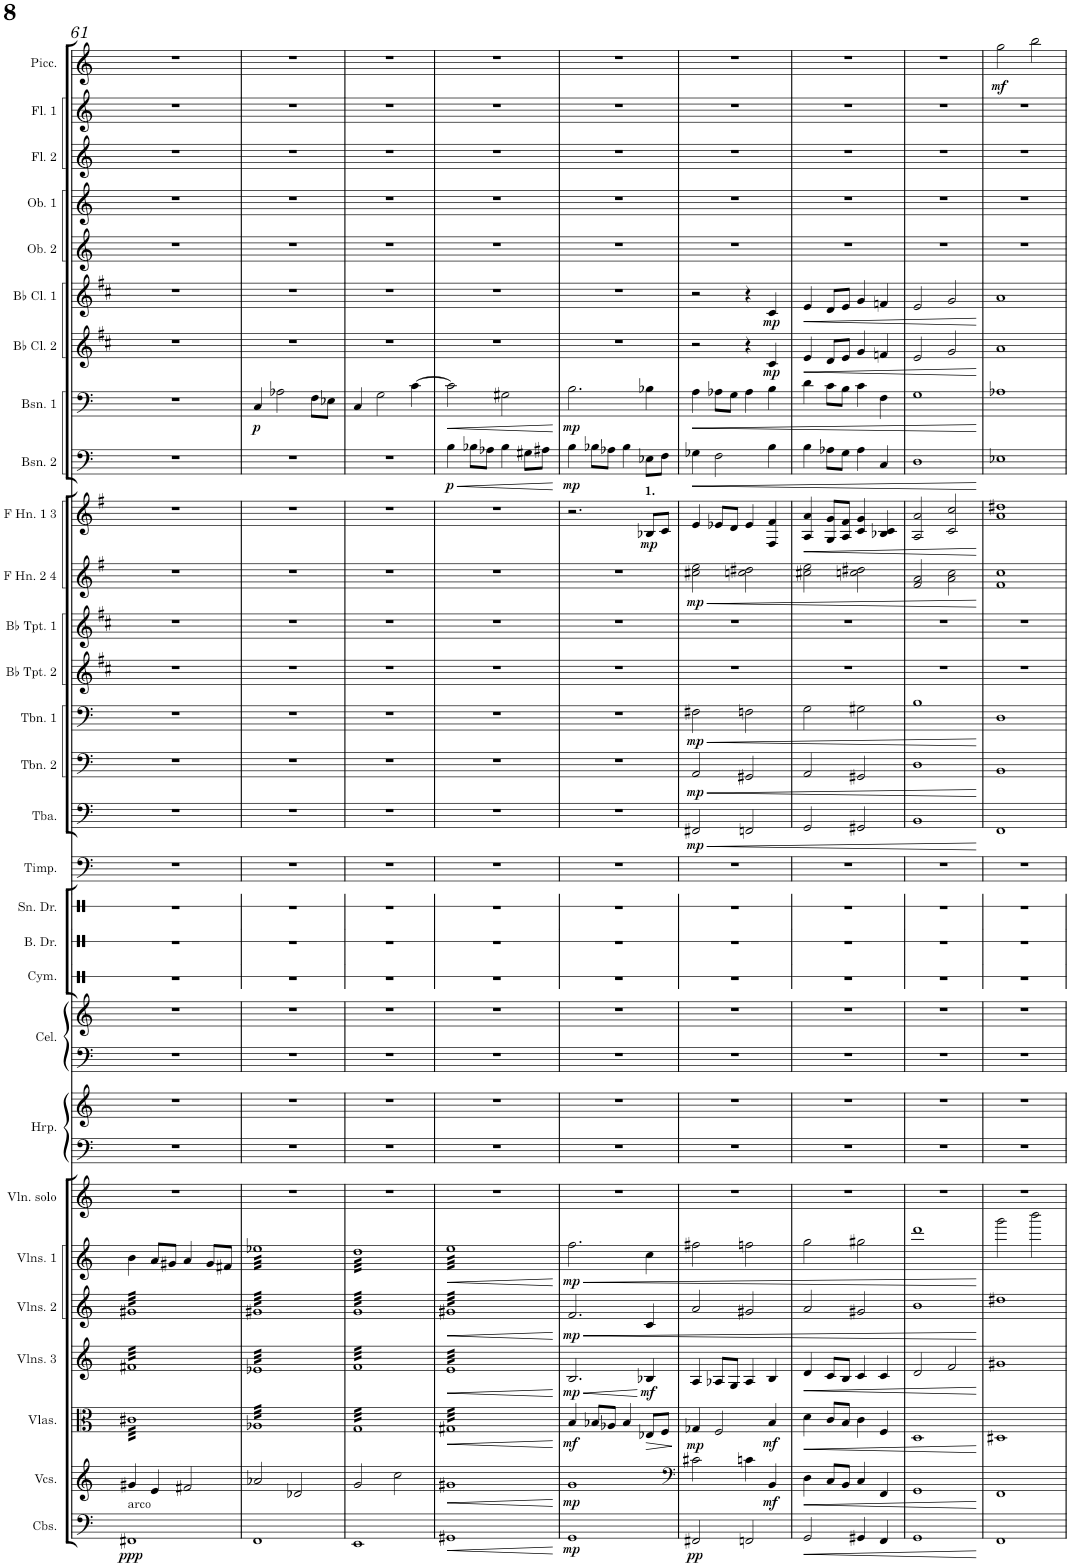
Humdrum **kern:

**kern	**dynam	**kern	**dynam	**kern	**dynam	**kern	**dynam	**kern	**dynam	**kern	**dynam	**kern	**kern	**kern	**kern	**kern	**kern	**kern	**kern	**kern	**kern	**dynam	**kern	**dynam	**kern	**dynam	**kern	**kern	**kern	**dynam	**kern	**dynam	**kern	**dynam	**kern	**dynam	**kern	**dynam	**kern	**dynam	**kern	**kern	**kern	**kern	**kern	**dynam
*part29	*part29	*part28	*part28	*part27	*part27	*part26	*part26	*part25	*part25	*part24	*part24	*part23	*part22	*part22	*part21	*part21	*part20	*part19	*part18	*part17	*part16	*part16	*part15	*part15	*part14	*part14	*part13	*part12	*part11	*part11	*part10	*part10	*part9	*part9	*part8	*part8	*part7	*part7	*part6	*part6	*part5	*part4	*part3	*part2	*part1	*part1
*staff31	*staff31	*staff30	*staff30	*staff29	*staff29	*staff28	*staff28	*staff27	*staff27	*staff26	*staff26	*staff25	*staff24	*staff23	*staff22	*staff21	*staff20	*staff19	*staff18	*staff17	*staff16	*staff16	*staff15	*staff15	*staff14	*staff14	*staff13	*staff12	*staff11	*staff11	*staff10	*staff10	*staff9	*staff9	*staff8	*staff8	*staff7	*staff7	*staff6	*staff6	*staff5	*staff4	*staff3	*staff2	*staff1	*staff1
*I"Contrabasses	*	*I"Violoncellos	*	*I"Violas	*	*I"Violins 3	*	*I"Violins 2	*	*I"Violins 1	*	*I"Violin solo	*I"Harp	*	*I"Celesta	*	*I"Cymbal	*I"Bass Drum	*I"Snare Drum	*I"Timpani	*I"Tuba	*	*I"Trombone 2	*	*I"Trombone 1	*	*I"Bb Trumpet 2	*I"Bb Trumpet 1	*I"F Horn 2 &amp; 4	*	*I"F Horn 1 &amp; 3	*	*I"Bassoon 2	*	*I"Bassoon 1	*	*I"Bb Clarinet 2	*	*I"Bb Clarinet 1	*	*I"Oboe 2	*I"Oboe 1	*I"Flute 2	*I"Flute 1	*I"Piccolo	*
*I'Cbs.	*	*I'Vcs.	*	*I'Vlas.	*	*I'Vlns. 3	*	*I'Vlns. 2	*	*I'Vlns. 1	*	*I'Vln. solo	*I'Hrp.	*	*I'Cel.	*	*I'Cym.	*I'B. Dr.	*I'Sn. Dr.	*I'Timp.	*I'Tba.	*	*I'Tbn. 2	*	*I'Tbn. 1	*	*I'Bb Tpt. 2	*I'Bb Tpt. 1	*I'F Hn. 2 4	*	*I'F Hn. 1 3	*	*I'Bsn. 2	*	*I'Bsn. 1	*	*I'Bb Cl. 2	*	*I'Bb Cl. 1	*	*I'Ob. 2	*I'Ob. 1	*I'Fl. 2	*I'Fl. 1	*I'Picc.	*
!!LO:PB:g=z
*clefF4	*	*clefG2	*	*clefC3	*	*clefG2	*	*clefG2	*	*clefG2	*	*clefG2	*clefF4	*clefG2	*clefF4	*clefG2	*clefX	*clefX	*clefX	*clefF4	*clefF4	*	*clefF4	*	*clefF4	*	*clefG2	*clefG2	*clefG2	*	*clefG2	*	*clefF4	*	*clefF4	*	*clefG2	*	*clefG2	*	*clefG2	*clefG2	*clefG2	*clefG2	*clefG2	*
*Trd7c12	*	*	*	*	*	*	*	*	*	*	*	*	*	*	*Trd-7c-12	*Trd-7c-12	*	*	*	*	*	*	*	*	*	*	*Trd1c2	*Trd1c2	*Trd4c7	*	*Trd4c7	*	*	*	*	*	*Trd1c2	*	*Trd1c2	*	*	*	*	*	*Trd-7c-12	*
*k[]	*	*k[]	*	*k[]	*	*k[]	*	*k[]	*	*k[]	*	*k[]	*k[]	*k[]	*k[]	*k[]	*k[]	*k[]	*k[]	*k[]	*k[]	*	*k[]	*	*k[]	*	*k[f#c#]	*k[f#c#]	*k[f#]	*	*k[f#]	*	*k[]	*	*k[]	*	*k[f#c#]	*	*k[f#c#]	*	*k[]	*k[]	*k[]	*k[]	*k[]	*
*M4/4	*	*M4/4	*	*M4/4	*	*M4/4	*	*M4/4	*	*M4/4	*	*M4/4	*M4/4	*M4/4	*M4/4	*M4/4	*M4/4	*M4/4	*M4/4	*M4/4	*M4/4	*	*M4/4	*	*M4/4	*	*M4/4	*M4/4	*M4/4	*	*M4/4	*	*M4/4	*	*M4/4	*	*M4/4	*	*M4/4	*	*M4/4	*M4/4	*M4/4	*M4/4	*M4/4	*
=61	=61	=61	=61	=61	=61	=61	=61	=61	=61	=61	=61	=61	=61	=61	=61	=61	=61	=61	=61	=61	=61	=61	=61	=61	=61	=61	=61	=61	=61	=61	=61	=61	=61	=61	=61	=61	=61	=61	=61	=61	=61	=61	=61	=61	=61	=61
!LO:TX:a:t=arco	!	!	!	!	!	!	!	!	!	!	!	!	!	!	!	!	!	!	!	!	!	!	!	!	!	!	!	!	!	!	!	!	!	!	!	!	!	!	!	!	!	!	!	!	!	!
!	!LO:DY:b	!	!	!	!	!	!	!	!	!	!	!	!	!	!	!	!	!	!	!	!	!	!	!	!	!	!	!	!	!	!	!	!	!	!	!	!	!	!	!	!	!	!	!	!	!
*	*	*	*	*tremolo	*	*	*	*	*	*	*	*	*	*	*	*	*	*	*	*	*	*	*	*	*	*	*	*	*	*	*	*	*	*	*	*	*	*	*	*	*	*	*	*	*	*
*	*	*	*	*	*	*tremolo	*	*	*	*	*	*	*	*	*	*	*	*	*	*	*	*	*	*	*	*	*	*	*	*	*	*	*	*	*	*	*	*	*	*	*	*	*	*	*	*
*	*	*	*	*	*	*	*	*tremolo	*	*	*	*	*	*	*	*	*	*	*	*	*	*	*	*	*	*	*	*	*	*	*	*	*	*	*	*	*	*	*	*	*	*	*	*	*	*
1FF#X	ppp	4g#X/	.	32c#XLLL	.	32f#XLLL	.	32g#XLLL	.	4b\	.	1r	1r	1r	1r	1r	1r	1r	1r	1r	1r	.	1r	.	1r	.	1r	1r	1r	.	1r	.	1r	.	1r	.	1r	.	1r	.	1r	1r	1r	1r	1r	.
.	.	.	.	32c#X	.	32f#X	.	32g#X	.	.	.	.	.	.	.	.	.	.	.	.	.	.	.	.	.	.	.	.	.	.	.	.	.	.	.	.	.	.	.	.	.	.	.	.	.	.
.	.	.	.	32c#X	.	32f#X	.	32g#X	.	.	.	.	.	.	.	.	.	.	.	.	.	.	.	.	.	.	.	.	.	.	.	.	.	.	.	.	.	.	.	.	.	.	.	.	.	.
.	.	.	.	32c#X	.	32f#X	.	32g#X	.	.	.	.	.	.	.	.	.	.	.	.	.	.	.	.	.	.	.	.	.	.	.	.	.	.	.	.	.	.	.	.	.	.	.	.	.	.
.	.	.	.	32c#X	.	32f#X	.	32g#X	.	.	.	.	.	.	.	.	.	.	.	.	.	.	.	.	.	.	.	.	.	.	.	.	.	.	.	.	.	.	.	.	.	.	.	.	.	.
.	.	.	.	32c#X	.	32f#X	.	32g#X	.	.	.	.	.	.	.	.	.	.	.	.	.	.	.	.	.	.	.	.	.	.	.	.	.	.	.	.	.	.	.	.	.	.	.	.	.	.
.	.	.	.	32c#X	.	32f#X	.	32g#X	.	.	.	.	.	.	.	.	.	.	.	.	.	.	.	.	.	.	.	.	.	.	.	.	.	.	.	.	.	.	.	.	.	.	.	.	.	.
.	.	.	.	32c#X	.	32f#X	.	32g#X	.	.	.	.	.	.	.	.	.	.	.	.	.	.	.	.	.	.	.	.	.	.	.	.	.	.	.	.	.	.	.	.	.	.	.	.	.	.
.	.	4e/	.	32c#X	.	32f#X	.	32g#X	.	8a/L	.	.	.	.	.	.	.	.	.	.	.	.	.	.	.	.	.	.	.	.	.	.	.	.	.	.	.	.	.	.	.	.	.	.	.	.
.	.	.	.	32c#X	.	32f#X	.	32g#X	.	.	.	.	.	.	.	.	.	.	.	.	.	.	.	.	.	.	.	.	.	.	.	.	.	.	.	.	.	.	.	.	.	.	.	.	.	.
.	.	.	.	32c#X	.	32f#X	.	32g#X	.	.	.	.	.	.	.	.	.	.	.	.	.	.	.	.	.	.	.	.	.	.	.	.	.	.	.	.	.	.	.	.	.	.	.	.	.	.
.	.	.	.	32c#X	.	32f#X	.	32g#X	.	.	.	.	.	.	.	.	.	.	.	.	.	.	.	.	.	.	.	.	.	.	.	.	.	.	.	.	.	.	.	.	.	.	.	.	.	.
.	.	.	.	32c#X	.	32f#X	.	32g#X	.	8g#X/J	.	.	.	.	.	.	.	.	.	.	.	.	.	.	.	.	.	.	.	.	.	.	.	.	.	.	.	.	.	.	.	.	.	.	.	.
.	.	.	.	32c#X	.	32f#X	.	32g#X	.	.	.	.	.	.	.	.	.	.	.	.	.	.	.	.	.	.	.	.	.	.	.	.	.	.	.	.	.	.	.	.	.	.	.	.	.	.
.	.	.	.	32c#X	.	32f#X	.	32g#X	.	.	.	.	.	.	.	.	.	.	.	.	.	.	.	.	.	.	.	.	.	.	.	.	.	.	.	.	.	.	.	.	.	.	.	.	.	.
.	.	.	.	32c#X	.	32f#X	.	32g#X	.	.	.	.	.	.	.	.	.	.	.	.	.	.	.	.	.	.	.	.	.	.	.	.	.	.	.	.	.	.	.	.	.	.	.	.	.	.
.	.	2f#X/	.	32c#X	.	32f#X	.	32g#X	.	4a/	.	.	.	.	.	.	.	.	.	.	.	.	.	.	.	.	.	.	.	.	.	.	.	.	.	.	.	.	.	.	.	.	.	.	.	.
.	.	.	.	32c#X	.	32f#X	.	32g#X	.	.	.	.	.	.	.	.	.	.	.	.	.	.	.	.	.	.	.	.	.	.	.	.	.	.	.	.	.	.	.	.	.	.	.	.	.	.
.	.	.	.	32c#X	.	32f#X	.	32g#X	.	.	.	.	.	.	.	.	.	.	.	.	.	.	.	.	.	.	.	.	.	.	.	.	.	.	.	.	.	.	.	.	.	.	.	.	.	.
.	.	.	.	32c#X	.	32f#X	.	32g#X	.	.	.	.	.	.	.	.	.	.	.	.	.	.	.	.	.	.	.	.	.	.	.	.	.	.	.	.	.	.	.	.	.	.	.	.	.	.
.	.	.	.	32c#X	.	32f#X	.	32g#X	.	.	.	.	.	.	.	.	.	.	.	.	.	.	.	.	.	.	.	.	.	.	.	.	.	.	.	.	.	.	.	.	.	.	.	.	.	.
.	.	.	.	32c#X	.	32f#X	.	32g#X	.	.	.	.	.	.	.	.	.	.	.	.	.	.	.	.	.	.	.	.	.	.	.	.	.	.	.	.	.	.	.	.	.	.	.	.	.	.
.	.	.	.	32c#X	.	32f#X	.	32g#X	.	.	.	.	.	.	.	.	.	.	.	.	.	.	.	.	.	.	.	.	.	.	.	.	.	.	.	.	.	.	.	.	.	.	.	.	.	.
.	.	.	.	32c#X	.	32f#X	.	32g#X	.	.	.	.	.	.	.	.	.	.	.	.	.	.	.	.	.	.	.	.	.	.	.	.	.	.	.	.	.	.	.	.	.	.	.	.	.	.
.	.	.	.	32c#X	.	32f#X	.	32g#X	.	8g#/L	.	.	.	.	.	.	.	.	.	.	.	.	.	.	.	.	.	.	.	.	.	.	.	.	.	.	.	.	.	.	.	.	.	.	.	.
.	.	.	.	32c#X	.	32f#X	.	32g#X	.	.	.	.	.	.	.	.	.	.	.	.	.	.	.	.	.	.	.	.	.	.	.	.	.	.	.	.	.	.	.	.	.	.	.	.	.	.
.	.	.	.	32c#X	.	32f#X	.	32g#X	.	.	.	.	.	.	.	.	.	.	.	.	.	.	.	.	.	.	.	.	.	.	.	.	.	.	.	.	.	.	.	.	.	.	.	.	.	.
.	.	.	.	32c#X	.	32f#X	.	32g#X	.	.	.	.	.	.	.	.	.	.	.	.	.	.	.	.	.	.	.	.	.	.	.	.	.	.	.	.	.	.	.	.	.	.	.	.	.	.
.	.	.	.	32c#X	.	32f#X	.	32g#X	.	8f#X/J	.	.	.	.	.	.	.	.	.	.	.	.	.	.	.	.	.	.	.	.	.	.	.	.	.	.	.	.	.	.	.	.	.	.	.	.
.	.	.	.	32c#X	.	32f#X	.	32g#X	.	.	.	.	.	.	.	.	.	.	.	.	.	.	.	.	.	.	.	.	.	.	.	.	.	.	.	.	.	.	.	.	.	.	.	.	.	.
.	.	.	.	32c#X	.	32f#X	.	32g#X	.	.	.	.	.	.	.	.	.	.	.	.	.	.	.	.	.	.	.	.	.	.	.	.	.	.	.	.	.	.	.	.	.	.	.	.	.	.
.	.	.	.	32c#XJJJ	.	32f#XJJJ	.	32g#XJJJ	.	.	.	.	.	.	.	.	.	.	.	.	.	.	.	.	.	.	.	.	.	.	.	.	.	.	.	.	.	.	.	.	.	.	.	.	.	.
=62	=62	=62	=62	=62	=62	=62	=62	=62	=62	=62	=62	=62	=62	=62	=62	=62	=62	=62	=62	=62	=62	=62	=62	=62	=62	=62	=62	=62	=62	=62	=62	=62	=62	=62	=62	=62	=62	=62	=62	=62	=62	=62	=62	=62	=62	=62
!	!	!	!	!	!	!	!	!	!	!	!	!	!	!	!	!	!	!	!	!	!	!	!	!	!	!	!	!	!	!	!	!	!	!	!	!LO:DY:b	!	!	!	!	!	!	!	!	!	!
*	*	*	*	*	*	*	*	*	*	*tremolo	*	*	*	*	*	*	*	*	*	*	*	*	*	*	*	*	*	*	*	*	*	*	*	*	*	*	*	*	*	*	*	*	*	*	*	*
1FF	.	2a-X/	.	32A-XLLL	.	32e-XLLL	.	32g#XLLL	.	32ee-XLLL	.	1r	1r	1r	1r	1r	1r	1r	1r	1r	1r	.	1r	.	1r	.	1r	1r	1r	.	1r	.	1r	.	4C/	p	1r	.	1r	.	1r	1r	1r	1r	1r	.
.	.	.	.	32A-X	.	32e-X	.	32g#X	.	32ee-X	.	.	.	.	.	.	.	.	.	.	.	.	.	.	.	.	.	.	.	.	.	.	.	.	.	.	.	.	.	.	.	.	.	.	.	.
.	.	.	.	32A-X	.	32e-X	.	32g#X	.	32ee-X	.	.	.	.	.	.	.	.	.	.	.	.	.	.	.	.	.	.	.	.	.	.	.	.	.	.	.	.	.	.	.	.	.	.	.	.
.	.	.	.	32A-X	.	32e-X	.	32g#X	.	32ee-X	.	.	.	.	.	.	.	.	.	.	.	.	.	.	.	.	.	.	.	.	.	.	.	.	.	.	.	.	.	.	.	.	.	.	.	.
.	.	.	.	32A-X	.	32e-X	.	32g#X	.	32ee-X	.	.	.	.	.	.	.	.	.	.	.	.	.	.	.	.	.	.	.	.	.	.	.	.	.	.	.	.	.	.	.	.	.	.	.	.
.	.	.	.	32A-X	.	32e-X	.	32g#X	.	32ee-X	.	.	.	.	.	.	.	.	.	.	.	.	.	.	.	.	.	.	.	.	.	.	.	.	.	.	.	.	.	.	.	.	.	.	.	.
.	.	.	.	32A-X	.	32e-X	.	32g#X	.	32ee-X	.	.	.	.	.	.	.	.	.	.	.	.	.	.	.	.	.	.	.	.	.	.	.	.	.	.	.	.	.	.	.	.	.	.	.	.
.	.	.	.	32A-X	.	32e-X	.	32g#X	.	32ee-X	.	.	.	.	.	.	.	.	.	.	.	.	.	.	.	.	.	.	.	.	.	.	.	.	.	.	.	.	.	.	.	.	.	.	.	.
.	.	.	.	32A-X	.	32e-X	.	32g#X	.	32ee-X	.	.	.	.	.	.	.	.	.	.	.	.	.	.	.	.	.	.	.	.	.	.	.	.	2A-X\	.	.	.	.	.	.	.	.	.	.	.
.	.	.	.	32A-X	.	32e-X	.	32g#X	.	32ee-X	.	.	.	.	.	.	.	.	.	.	.	.	.	.	.	.	.	.	.	.	.	.	.	.	.	.	.	.	.	.	.	.	.	.	.	.
.	.	.	.	32A-X	.	32e-X	.	32g#X	.	32ee-X	.	.	.	.	.	.	.	.	.	.	.	.	.	.	.	.	.	.	.	.	.	.	.	.	.	.	.	.	.	.	.	.	.	.	.	.
.	.	.	.	32A-X	.	32e-X	.	32g#X	.	32ee-X	.	.	.	.	.	.	.	.	.	.	.	.	.	.	.	.	.	.	.	.	.	.	.	.	.	.	.	.	.	.	.	.	.	.	.	.
.	.	.	.	32A-X	.	32e-X	.	32g#X	.	32ee-X	.	.	.	.	.	.	.	.	.	.	.	.	.	.	.	.	.	.	.	.	.	.	.	.	.	.	.	.	.	.	.	.	.	.	.	.
.	.	.	.	32A-X	.	32e-X	.	32g#X	.	32ee-X	.	.	.	.	.	.	.	.	.	.	.	.	.	.	.	.	.	.	.	.	.	.	.	.	.	.	.	.	.	.	.	.	.	.	.	.
.	.	.	.	32A-X	.	32e-X	.	32g#X	.	32ee-X	.	.	.	.	.	.	.	.	.	.	.	.	.	.	.	.	.	.	.	.	.	.	.	.	.	.	.	.	.	.	.	.	.	.	.	.
.	.	.	.	32A-X	.	32e-X	.	32g#X	.	32ee-X	.	.	.	.	.	.	.	.	.	.	.	.	.	.	.	.	.	.	.	.	.	.	.	.	.	.	.	.	.	.	.	.	.	.	.	.
.	.	2d-X/	.	32A-X	.	32e-X	.	32g#X	.	32ee-X	.	.	.	.	.	.	.	.	.	.	.	.	.	.	.	.	.	.	.	.	.	.	.	.	.	.	.	.	.	.	.	.	.	.	.	.
.	.	.	.	32A-X	.	32e-X	.	32g#X	.	32ee-X	.	.	.	.	.	.	.	.	.	.	.	.	.	.	.	.	.	.	.	.	.	.	.	.	.	.	.	.	.	.	.	.	.	.	.	.
.	.	.	.	32A-X	.	32e-X	.	32g#X	.	32ee-X	.	.	.	.	.	.	.	.	.	.	.	.	.	.	.	.	.	.	.	.	.	.	.	.	.	.	.	.	.	.	.	.	.	.	.	.
.	.	.	.	32A-X	.	32e-X	.	32g#X	.	32ee-X	.	.	.	.	.	.	.	.	.	.	.	.	.	.	.	.	.	.	.	.	.	.	.	.	.	.	.	.	.	.	.	.	.	.	.	.
.	.	.	.	32A-X	.	32e-X	.	32g#X	.	32ee-X	.	.	.	.	.	.	.	.	.	.	.	.	.	.	.	.	.	.	.	.	.	.	.	.	.	.	.	.	.	.	.	.	.	.	.	.
.	.	.	.	32A-X	.	32e-X	.	32g#X	.	32ee-X	.	.	.	.	.	.	.	.	.	.	.	.	.	.	.	.	.	.	.	.	.	.	.	.	.	.	.	.	.	.	.	.	.	.	.	.
.	.	.	.	32A-X	.	32e-X	.	32g#X	.	32ee-X	.	.	.	.	.	.	.	.	.	.	.	.	.	.	.	.	.	.	.	.	.	.	.	.	.	.	.	.	.	.	.	.	.	.	.	.
.	.	.	.	32A-X	.	32e-X	.	32g#X	.	32ee-X	.	.	.	.	.	.	.	.	.	.	.	.	.	.	.	.	.	.	.	.	.	.	.	.	.	.	.	.	.	.	.	.	.	.	.	.
.	.	.	.	32A-X	.	32e-X	.	32g#X	.	32ee-X	.	.	.	.	.	.	.	.	.	.	.	.	.	.	.	.	.	.	.	.	.	.	.	.	8F\L	.	.	.	.	.	.	.	.	.	.	.
.	.	.	.	32A-X	.	32e-X	.	32g#X	.	32ee-X	.	.	.	.	.	.	.	.	.	.	.	.	.	.	.	.	.	.	.	.	.	.	.	.	.	.	.	.	.	.	.	.	.	.	.	.
.	.	.	.	32A-X	.	32e-X	.	32g#X	.	32ee-X	.	.	.	.	.	.	.	.	.	.	.	.	.	.	.	.	.	.	.	.	.	.	.	.	.	.	.	.	.	.	.	.	.	.	.	.
.	.	.	.	32A-X	.	32e-X	.	32g#X	.	32ee-X	.	.	.	.	.	.	.	.	.	.	.	.	.	.	.	.	.	.	.	.	.	.	.	.	.	.	.	.	.	.	.	.	.	.	.	.
.	.	.	.	32A-X	.	32e-X	.	32g#X	.	32ee-X	.	.	.	.	.	.	.	.	.	.	.	.	.	.	.	.	.	.	.	.	.	.	.	.	8E-X\J	.	.	.	.	.	.	.	.	.	.	.
.	.	.	.	32A-X	.	32e-X	.	32g#X	.	32ee-X	.	.	.	.	.	.	.	.	.	.	.	.	.	.	.	.	.	.	.	.	.	.	.	.	.	.	.	.	.	.	.	.	.	.	.	.
.	.	.	.	32A-X	.	32e-X	.	32g#X	.	32ee-X	.	.	.	.	.	.	.	.	.	.	.	.	.	.	.	.	.	.	.	.	.	.	.	.	.	.	.	.	.	.	.	.	.	.	.	.
.	.	.	.	32A-XJJJ	.	32e-XJJJ	.	32g#XJJJ	.	32ee-XJJJ	.	.	.	.	.	.	.	.	.	.	.	.	.	.	.	.	.	.	.	.	.	.	.	.	.	.	.	.	.	.	.	.	.	.	.	.
=63	=63	=63	=63	=63	=63	=63	=63	=63	=63	=63	=63	=63	=63	=63	=63	=63	=63	=63	=63	=63	=63	=63	=63	=63	=63	=63	=63	=63	=63	=63	=63	=63	=63	=63	=63	=63	=63	=63	=63	=63	=63	=63	=63	=63	=63	=63
1EE	.	2g/	.	32GLLL	.	32fLLL	.	32gLLL	.	32ddLLL	.	1r	1r	1r	1r	1r	1r	1r	1r	1r	1r	.	1r	.	1r	.	1r	1r	1r	.	1r	.	1r	.	4C/	.	1r	.	1r	.	1r	1r	1r	1r	1r	.
.	.	.	.	32G	.	32f	.	32g	.	32dd	.	.	.	.	.	.	.	.	.	.	.	.	.	.	.	.	.	.	.	.	.	.	.	.	.	.	.	.	.	.	.	.	.	.	.	.
.	.	.	.	32G	.	32f	.	32g	.	32dd	.	.	.	.	.	.	.	.	.	.	.	.	.	.	.	.	.	.	.	.	.	.	.	.	.	.	.	.	.	.	.	.	.	.	.	.
.	.	.	.	32G	.	32f	.	32g	.	32dd	.	.	.	.	.	.	.	.	.	.	.	.	.	.	.	.	.	.	.	.	.	.	.	.	.	.	.	.	.	.	.	.	.	.	.	.
.	.	.	.	32G	.	32f	.	32g	.	32dd	.	.	.	.	.	.	.	.	.	.	.	.	.	.	.	.	.	.	.	.	.	.	.	.	.	.	.	.	.	.	.	.	.	.	.	.
.	.	.	.	32G	.	32f	.	32g	.	32dd	.	.	.	.	.	.	.	.	.	.	.	.	.	.	.	.	.	.	.	.	.	.	.	.	.	.	.	.	.	.	.	.	.	.	.	.
.	.	.	.	32G	.	32f	.	32g	.	32dd	.	.	.	.	.	.	.	.	.	.	.	.	.	.	.	.	.	.	.	.	.	.	.	.	.	.	.	.	.	.	.	.	.	.	.	.
.	.	.	.	32G	.	32f	.	32g	.	32dd	.	.	.	.	.	.	.	.	.	.	.	.	.	.	.	.	.	.	.	.	.	.	.	.	.	.	.	.	.	.	.	.	.	.	.	.
.	.	.	.	32G	.	32f	.	32g	.	32dd	.	.	.	.	.	.	.	.	.	.	.	.	.	.	.	.	.	.	.	.	.	.	.	.	2G\	.	.	.	.	.	.	.	.	.	.	.
.	.	.	.	32G	.	32f	.	32g	.	32dd	.	.	.	.	.	.	.	.	.	.	.	.	.	.	.	.	.	.	.	.	.	.	.	.	.	.	.	.	.	.	.	.	.	.	.	.
.	.	.	.	32G	.	32f	.	32g	.	32dd	.	.	.	.	.	.	.	.	.	.	.	.	.	.	.	.	.	.	.	.	.	.	.	.	.	.	.	.	.	.	.	.	.	.	.	.
.	.	.	.	32G	.	32f	.	32g	.	32dd	.	.	.	.	.	.	.	.	.	.	.	.	.	.	.	.	.	.	.	.	.	.	.	.	.	.	.	.	.	.	.	.	.	.	.	.
.	.	.	.	32G	.	32f	.	32g	.	32dd	.	.	.	.	.	.	.	.	.	.	.	.	.	.	.	.	.	.	.	.	.	.	.	.	.	.	.	.	.	.	.	.	.	.	.	.
.	.	.	.	32G	.	32f	.	32g	.	32dd	.	.	.	.	.	.	.	.	.	.	.	.	.	.	.	.	.	.	.	.	.	.	.	.	.	.	.	.	.	.	.	.	.	.	.	.
.	.	.	.	32G	.	32f	.	32g	.	32dd	.	.	.	.	.	.	.	.	.	.	.	.	.	.	.	.	.	.	.	.	.	.	.	.	.	.	.	.	.	.	.	.	.	.	.	.
.	.	.	.	32G	.	32f	.	32g	.	32dd	.	.	.	.	.	.	.	.	.	.	.	.	.	.	.	.	.	.	.	.	.	.	.	.	.	.	.	.	.	.	.	.	.	.	.	.
.	.	2cc\	.	32G	.	32f	.	32g	.	32dd	.	.	.	.	.	.	.	.	.	.	.	.	.	.	.	.	.	.	.	.	.	.	.	.	.	.	.	.	.	.	.	.	.	.	.	.
.	.	.	.	32G	.	32f	.	32g	.	32dd	.	.	.	.	.	.	.	.	.	.	.	.	.	.	.	.	.	.	.	.	.	.	.	.	.	.	.	.	.	.	.	.	.	.	.	.
.	.	.	.	32G	.	32f	.	32g	.	32dd	.	.	.	.	.	.	.	.	.	.	.	.	.	.	.	.	.	.	.	.	.	.	.	.	.	.	.	.	.	.	.	.	.	.	.	.
.	.	.	.	32G	.	32f	.	32g	.	32dd	.	.	.	.	.	.	.	.	.	.	.	.	.	.	.	.	.	.	.	.	.	.	.	.	.	.	.	.	.	.	.	.	.	.	.	.
.	.	.	.	32G	.	32f	.	32g	.	32dd	.	.	.	.	.	.	.	.	.	.	.	.	.	.	.	.	.	.	.	.	.	.	.	.	.	.	.	.	.	.	.	.	.	.	.	.
.	.	.	.	32G	.	32f	.	32g	.	32dd	.	.	.	.	.	.	.	.	.	.	.	.	.	.	.	.	.	.	.	.	.	.	.	.	.	.	.	.	.	.	.	.	.	.	.	.
.	.	.	.	32G	.	32f	.	32g	.	32dd	.	.	.	.	.	.	.	.	.	.	.	.	.	.	.	.	.	.	.	.	.	.	.	.	.	.	.	.	.	.	.	.	.	.	.	.
.	.	.	.	32G	.	32f	.	32g	.	32dd	.	.	.	.	.	.	.	.	.	.	.	.	.	.	.	.	.	.	.	.	.	.	.	.	.	.	.	.	.	.	.	.	.	.	.	.
.	.	.	.	32G	.	32f	.	32g	.	32dd	.	.	.	.	.	.	.	.	.	.	.	.	.	.	.	.	.	.	.	.	.	.	.	.	[4c\	.	.	.	.	.	.	.	.	.	.	.
.	.	.	.	32G	.	32f	.	32g	.	32dd	.	.	.	.	.	.	.	.	.	.	.	.	.	.	.	.	.	.	.	.	.	.	.	.	.	.	.	.	.	.	.	.	.	.	.	.
.	.	.	.	32G	.	32f	.	32g	.	32dd	.	.	.	.	.	.	.	.	.	.	.	.	.	.	.	.	.	.	.	.	.	.	.	.	.	.	.	.	.	.	.	.	.	.	.	.
.	.	.	.	32G	.	32f	.	32g	.	32dd	.	.	.	.	.	.	.	.	.	.	.	.	.	.	.	.	.	.	.	.	.	.	.	.	.	.	.	.	.	.	.	.	.	.	.	.
.	.	.	.	32G	.	32f	.	32g	.	32dd	.	.	.	.	.	.	.	.	.	.	.	.	.	.	.	.	.	.	.	.	.	.	.	.	.	.	.	.	.	.	.	.	.	.	.	.
.	.	.	.	32G	.	32f	.	32g	.	32dd	.	.	.	.	.	.	.	.	.	.	.	.	.	.	.	.	.	.	.	.	.	.	.	.	.	.	.	.	.	.	.	.	.	.	.	.
.	.	.	.	32G	.	32f	.	32g	.	32dd	.	.	.	.	.	.	.	.	.	.	.	.	.	.	.	.	.	.	.	.	.	.	.	.	.	.	.	.	.	.	.	.	.	.	.	.
.	.	.	.	32GJJJ	.	32fJJJ	.	32gJJJ	.	32ddJJJ	.	.	.	.	.	.	.	.	.	.	.	.	.	.	.	.	.	.	.	.	.	.	.	.	.	.	.	.	.	.	.	.	.	.	.	.
=64	=64	=64	=64	=64	=64	=64	=64	=64	=64	=64	=64	=64	=64	=64	=64	=64	=64	=64	=64	=64	=64	=64	=64	=64	=64	=64	=64	=64	=64	=64	=64	=64	=64	=64	=64	=64	=64	=64	=64	=64	=64	=64	=64	=64	=64	=64
!	!LO:HP:b	!	!LO:HP:b	!	!LO:HP:b	!	!LO:HP:b	!	!LO:HP:b	!	!LO:HP:b	!	!	!	!	!	!	!	!	!	!	!	!	!	!	!	!	!	!	!	!	!	!	!LO:HP:b	!	!LO:HP:b	!	!	!	!	!	!	!	!	!	!
!	!	!	!	!	!	!	!	!	!	!	!	!	!	!	!	!	!	!	!	!	!	!	!	!	!	!	!	!	!	!	!	!	!	!LO:DY:n=1:b	!	!	!	!	!	!	!	!	!	!	!	!
1GG#X	<	1g#X	<	32G#XLLL	<	32eLLL	<	32g#XLLL	<	32eeLLL	<	1r	1r	1r	1r	1r	1r	1r	1r	1r	1r	.	1r	.	1r	.	1r	1r	1r	.	1r	.	4B\	< p	2c\]	<	1r	.	1r	.	1r	1r	1r	1r	1r	.
.	.	.	.	32G#X	.	32e	.	32g#X	.	32ee	.	.	.	.	.	.	.	.	.	.	.	.	.	.	.	.	.	.	.	.	.	.	.	.	.	.	.	.	.	.	.	.	.	.	.	.
.	.	.	.	32G#X	.	32e	.	32g#X	.	32ee	.	.	.	.	.	.	.	.	.	.	.	.	.	.	.	.	.	.	.	.	.	.	.	.	.	.	.	.	.	.	.	.	.	.	.	.
.	.	.	.	32G#X	.	32e	.	32g#X	.	32ee	.	.	.	.	.	.	.	.	.	.	.	.	.	.	.	.	.	.	.	.	.	.	.	.	.	.	.	.	.	.	.	.	.	.	.	.
.	.	.	.	32G#X	.	32e	.	32g#X	.	32ee	.	.	.	.	.	.	.	.	.	.	.	.	.	.	.	.	.	.	.	.	.	.	.	.	.	.	.	.	.	.	.	.	.	.	.	.
.	.	.	.	32G#X	.	32e	.	32g#X	.	32ee	.	.	.	.	.	.	.	.	.	.	.	.	.	.	.	.	.	.	.	.	.	.	.	.	.	.	.	.	.	.	.	.	.	.	.	.
.	.	.	.	32G#X	.	32e	.	32g#X	.	32ee	.	.	.	.	.	.	.	.	.	.	.	.	.	.	.	.	.	.	.	.	.	.	.	.	.	.	.	.	.	.	.	.	.	.	.	.
.	.	.	.	32G#X	.	32e	.	32g#X	.	32ee	.	.	.	.	.	.	.	.	.	.	.	.	.	.	.	.	.	.	.	.	.	.	.	.	.	.	.	.	.	.	.	.	.	.	.	.
.	.	.	.	32G#X	.	32e	.	32g#X	.	32ee	.	.	.	.	.	.	.	.	.	.	.	.	.	.	.	.	.	.	.	.	.	.	8B-X\L	.	.	.	.	.	.	.	.	.	.	.	.	.
.	.	.	.	32G#X	.	32e	.	32g#X	.	32ee	.	.	.	.	.	.	.	.	.	.	.	.	.	.	.	.	.	.	.	.	.	.	.	.	.	.	.	.	.	.	.	.	.	.	.	.
.	.	.	.	32G#X	.	32e	.	32g#X	.	32ee	.	.	.	.	.	.	.	.	.	.	.	.	.	.	.	.	.	.	.	.	.	.	.	.	.	.	.	.	.	.	.	.	.	.	.	.
.	.	.	.	32G#X	.	32e	.	32g#X	.	32ee	.	.	.	.	.	.	.	.	.	.	.	.	.	.	.	.	.	.	.	.	.	.	.	.	.	.	.	.	.	.	.	.	.	.	.	.
.	.	.	.	32G#X	.	32e	.	32g#X	.	32ee	.	.	.	.	.	.	.	.	.	.	.	.	.	.	.	.	.	.	.	.	.	.	8A-X\J	.	.	.	.	.	.	.	.	.	.	.	.	.
.	.	.	.	32G#X	.	32e	.	32g#X	.	32ee	.	.	.	.	.	.	.	.	.	.	.	.	.	.	.	.	.	.	.	.	.	.	.	.	.	.	.	.	.	.	.	.	.	.	.	.
.	.	.	.	32G#X	.	32e	.	32g#X	.	32ee	.	.	.	.	.	.	.	.	.	.	.	.	.	.	.	.	.	.	.	.	.	.	.	.	.	.	.	.	.	.	.	.	.	.	.	.
.	.	.	.	32G#X	.	32e	.	32g#X	.	32ee	.	.	.	.	.	.	.	.	.	.	.	.	.	.	.	.	.	.	.	.	.	.	.	.	.	.	.	.	.	.	.	.	.	.	.	.
.	.	.	.	32G#X	.	32e	.	32g#X	.	32ee	.	.	.	.	.	.	.	.	.	.	.	.	.	.	.	.	.	.	.	.	.	.	4B-\	.	2G#X\	.	.	.	.	.	.	.	.	.	.	.
.	.	.	.	32G#X	.	32e	.	32g#X	.	32ee	.	.	.	.	.	.	.	.	.	.	.	.	.	.	.	.	.	.	.	.	.	.	.	.	.	.	.	.	.	.	.	.	.	.	.	.
.	.	.	.	32G#X	.	32e	.	32g#X	.	32ee	.	.	.	.	.	.	.	.	.	.	.	.	.	.	.	.	.	.	.	.	.	.	.	.	.	.	.	.	.	.	.	.	.	.	.	.
.	.	.	.	32G#X	.	32e	.	32g#X	.	32ee	.	.	.	.	.	.	.	.	.	.	.	.	.	.	.	.	.	.	.	.	.	.	.	.	.	.	.	.	.	.	.	.	.	.	.	.
.	.	.	.	32G#X	.	32e	.	32g#X	.	32ee	.	.	.	.	.	.	.	.	.	.	.	.	.	.	.	.	.	.	.	.	.	.	.	.	.	.	.	.	.	.	.	.	.	.	.	.
.	.	.	.	32G#X	.	32e	.	32g#X	.	32ee	.	.	.	.	.	.	.	.	.	.	.	.	.	.	.	.	.	.	.	.	.	.	.	.	.	.	.	.	.	.	.	.	.	.	.	.
.	.	.	.	32G#X	.	32e	.	32g#X	.	32ee	.	.	.	.	.	.	.	.	.	.	.	.	.	.	.	.	.	.	.	.	.	.	.	.	.	.	.	.	.	.	.	.	.	.	.	.
.	.	.	.	32G#X	.	32e	.	32g#X	.	32ee	.	.	.	.	.	.	.	.	.	.	.	.	.	.	.	.	.	.	.	.	.	.	.	.	.	.	.	.	.	.	.	.	.	.	.	.
.	.	.	.	32G#X	.	32e	.	32g#X	.	32ee	.	.	.	.	.	.	.	.	.	.	.	.	.	.	.	.	.	.	.	.	.	.	8G#X\L	.	.	.	.	.	.	.	.	.	.	.	.	.
.	.	.	.	32G#X	.	32e	.	32g#X	.	32ee	.	.	.	.	.	.	.	.	.	.	.	.	.	.	.	.	.	.	.	.	.	.	.	.	.	.	.	.	.	.	.	.	.	.	.	.
.	.	.	.	32G#X	.	32e	.	32g#X	.	32ee	.	.	.	.	.	.	.	.	.	.	.	.	.	.	.	.	.	.	.	.	.	.	.	.	.	.	.	.	.	.	.	.	.	.	.	.
.	.	.	.	32G#X	.	32e	.	32g#X	.	32ee	.	.	.	.	.	.	.	.	.	.	.	.	.	.	.	.	.	.	.	.	.	.	.	.	.	.	.	.	.	.	.	.	.	.	.	.
.	.	.	.	32G#X	.	32e	.	32g#X	.	32ee	.	.	.	.	.	.	.	.	.	.	.	.	.	.	.	.	.	.	.	.	.	.	8A#X\J	.	.	.	.	.	.	.	.	.	.	.	.	.
.	.	.	.	32G#X	.	32e	.	32g#X	.	32ee	.	.	.	.	.	.	.	.	.	.	.	.	.	.	.	.	.	.	.	.	.	.	.	.	.	.	.	.	.	.	.	.	.	.	.	.
.	.	.	.	32G#X	.	32e	.	32g#X	.	32ee	.	.	.	.	.	.	.	.	.	.	.	.	.	.	.	.	.	.	.	.	.	.	.	.	.	.	.	.	.	.	.	.	.	.	.	.
.	.	.	.	32G#XJJJ	.	32eJJJ	.	32g#XJJJ	.	32eeJJJ	.	.	.	.	.	.	.	.	.	.	.	.	.	.	.	.	.	.	.	.	.	.	.	.	.	.	.	.	.	.	.	.	.	.	.	.
*	*	*	*	*	*	*	*	*	*	*Xtremolo	*	*	*	*	*	*	*	*	*	*	*	*	*	*	*	*	*	*	*	*	*	*	*	*	*	*	*	*	*	*	*	*	*	*	*	*
*	*	*	*	*	*	*	*	*Xtremolo	*	*	*	*	*	*	*	*	*	*	*	*	*	*	*	*	*	*	*	*	*	*	*	*	*	*	*	*	*	*	*	*	*	*	*	*	*	*
*	*	*	*	*	*	*Xtremolo	*	*	*	*	*	*	*	*	*	*	*	*	*	*	*	*	*	*	*	*	*	*	*	*	*	*	*	*	*	*	*	*	*	*	*	*	*	*	*	*
*	*	*	*	*Xtremolo	*	*	*	*	*	*	*	*	*	*	*	*	*	*	*	*	*	*	*	*	*	*	*	*	*	*	*	*	*	*	*	*	*	*	*	*	*	*	*	*	*	*
.	[	.	[	.	[	.	[	.	[	.	[	.	.	.	.	.	.	.	.	.	.	.	.	.	.	.	.	.	.	.	.	.	.	[	.	[	.	.	.	.	.	.	.	.	.	.
=65	=65	=65	=65	=65	=65	=65	=65	=65	=65	=65	=65	=65	=65	=65	=65	=65	=65	=65	=65	=65	=65	=65	=65	=65	=65	=65	=65	=65	=65	=65	=65	=65	=65	=65	=65	=65	=65	=65	=65	=65	=65	=65	=65	=65	=65	=65
!	!LO:DY:b	!	!LO:DY:b	!	!LO:DY:b	!	!LO:HP:b	!	!LO:HP:b	!	!LO:HP:b	!	!	!	!	!	!	!	!	!	!	!	!	!	!	!	!	!	!	!	!	!	!	!	!	!	!	!	!	!	!	!	!	!	!	!
!	!	!	!	!	!	!	!LO:DY:n=1:b	!	!LO:DY:n=1:b	!	!LO:DY:n=1:b	!	!	!	!	!	!	!	!	!	!	!	!	!	!	!	!	!	!	!	!	!	!	!LO:DY:b	!	!LO:DY:b	!	!	!	!	!	!	!	!	!	!
1GG	mp	1g	mp	4B/	mf	2.B/	< mp	2.f/	< mp	2.ff\	< mp	1r	1r	1r	1r	1r	1r	1r	1r	1r	1r	.	1r	.	1r	.	1r	1r	1r	.	2.r	.	4B\	mp	2.B\	mp	1r	.	1r	.	1r	1r	1r	1r	1r	.
.	.	.	.	8B-X/L	.	.	.	.	.	.	.	.	.	.	.	.	.	.	.	.	.	.	.	.	.	.	.	.	.	.	.	.	8B-X\L	.	.	.	.	.	.	.	.	.	.	.	.	.
.	.	.	.	8A-X/J	.	.	.	.	.	.	.	.	.	.	.	.	.	.	.	.	.	.	.	.	.	.	.	.	.	.	.	.	8A-X\J	.	.	.	.	.	.	.	.	.	.	.	.	.
.	.	.	.	4B-/	.	.	.	.	.	.	.	.	.	.	.	.	.	.	.	.	.	.	.	.	.	.	.	.	.	.	.	.	4B-\	.	.	.	.	.	.	.	.	.	.	.	.	.
!	!	!	!	!	!	!	!	!	!	!	!	!	!	!	!	!	!	!	!	!	!	!	!	!	!	!	!	!	!	!	!LO:TX:a:B:t=1.	!	!	!	!	!	!	!	!	!	!	!	!	!	!	!
!	!	!	!	!	!LO:HP:b	!	!LO:DY:n=2:b	!	!	!	!	!	!	!	!	!	!	!	!	!	!	!	!	!	!	!	!	!	!	!	!	!LO:DY:b	!	!	!	!	!	!	!	!	!	!	!	!	!	!
.	.	.	.	8E-X/L	>	4B-X/	[ mf	4c/	.	4cc\	.	.	.	.	.	.	.	.	.	.	.	.	.	.	.	.	.	.	.	.	8B-X/L	mp	8E-X\L	.	4B-X\	.	.	.	.	.	.	.	.	.	.	.
.	.	.	.	8F/J	.	.	.	.	.	.	.	.	.	.	.	.	.	.	.	.	.	.	.	.	.	.	.	.	.	.	8c/J	.	8F\J	.	.	.	.	.	.	.	.	.	.	.	.	.
.	.	.	.	.	]	.	.	.	.	.	.	.	.	.	.	.	.	.	.	.	.	.	.	.	.	.	.	.	.	.	.	.	.	.	.	.	.	.	.	.	.	.	.	.	.	.
=66	=66	=66	=66	=66	=66	=66	=66	=66	=66	=66	=66	=66	=66	=66	=66	=66	=66	=66	=66	=66	=66	=66	=66	=66	=66	=66	=66	=66	=66	=66	=66	=66	=66	=66	=66	=66	=66	=66	=66	=66	=66	=66	=66	=66	=66	=66
*	*	*clefF4	*	*	*	*	*	*	*	*	*	*	*	*	*	*	*	*	*	*	*	*	*	*	*	*	*	*	*	*	*	*	*	*	*	*	*	*	*	*	*	*	*	*	*	*
!	!LO:DY:b	!	!	!	!LO:DY:b	!	!	!	!	!	!	!	!	!	!	!	!	!	!	!	!	!LO:HP:b	!	!LO:HP:b	!	!LO:HP:b	!	!	!	!LO:HP:b	!	!	!	!LO:HP:b	!	!LO:HP:b	!	!	!	!	!	!	!	!	!	!
!	!	!	!	!	!	!	!	!	!	!	!	!	!	!	!	!	!	!	!	!	!	!LO:DY:n=1:b	!	!LO:DY:n=1:b	!	!LO:DY:n=1:b	!	!	!	!LO:DY:n=1:b	!	!	!	!	!	!	!	!	!	!	!	!	!	!	!	!
2FF#X/	pp	2c#X\	.	4G-X/	mp	4A/	.	2a/	.	2ff#X\	.	1r	1r	1r	1r	1r	1r	1r	1r	1r	2FF#X/	< mp	2AA/	< mp	2F#X\	< mp	1r	1r	2cc#X\ 2ee\	< mp	4e/	.	4G-X\	<	4A\	<	2r	.	2r	.	1r	1r	1r	1r	1r	.
.	.	.	.	2F/	.	8A-X/L	.	.	.	.	.	.	.	.	.	.	.	.	.	.	.	.	.	.	.	.	.	.	.	.	8e-X/L	.	2F\	.	8A-X\L	.	.	.	.	.	.	.	.	.	.	.
.	.	.	.	.	.	8G/J	.	.	.	.	.	.	.	.	.	.	.	.	.	.	.	.	.	.	.	.	.	.	.	.	8d/J	.	.	.	8G\J	.	.	.	.	.	.	.	.	.	.	.
2FFn/	.	4cn\	.	.	.	4A-/	.	2g#X/	.	2ffn\	.	.	.	.	.	.	.	.	.	.	2FFn/	.	2GG#X/	.	2Fn\	.	.	.	2ccn\ 2dd#X\	.	4e-/	.	.	.	4A-\	.	4r	.	4r	.	.	.	.	.	.	.
!	!	!	!LO:DY:b	!	!LO:DY:b	!	!	!	!	!	!	!	!	!	!	!	!	!	!	!	!	!	!	!	!	!	!	!	!	!	!	!	!	!	!	!	!	!LO:DY:b	!	!LO:DY:b	!	!	!	!	!	!
.	.	4BB/	mf	4B/	mf	4B/	.	.	.	.	.	.	.	.	.	.	.	.	.	.	.	.	.	.	.	.	.	.	.	.	4F#/ 4f#/	.	4B\	.	4B\	.	4c#/	mp	4c#/	mp	.	.	.	.	.	.
=67	=67	=67	=67	=67	=67	=67	=67	=67	=67	=67	=67	=67	=67	=67	=67	=67	=67	=67	=67	=67	=67	=67	=67	=67	=67	=67	=67	=67	=67	=67	=67	=67	=67	=67	=67	=67	=67	=67	=67	=67	=67	=67	=67	=67	=67	=67
!	!LO:HP:b	!	!LO:HP:b	!	!LO:HP:b	!	!LO:HP:b	!	!	!	!	!	!	!	!	!	!	!	!	!	!	!	!	!	!	!	!	!	!	!	!	!LO:HP:b	!	!	!	!	!	!LO:HP:b	!	!LO:HP:b	!	!	!	!	!	!
2GG/	<	4D\	<	4d\	<	4d/	<	2a/	.	2gg\	.	1r	1r	1r	1r	1r	1r	1r	1r	1r	2GG/	.	2AA/	.	2G\	.	1r	1r	2cc#X\ 2ee\	.	4A/ 4a/	<	4B\	.	4d\	.	4e/	<	4e/	<	1r	1r	1r	1r	1r	.
.	.	8C/L	.	8c/L	.	8c/L	.	.	.	.	.	.	.	.	.	.	.	.	.	.	.	.	.	.	.	.	.	.	.	.	8G/ 8g/L	.	8A-X\L	.	8c\L	.	8d/L	.	8d/L	.	.	.	.	.	.	.
.	.	8BB/J	.	8B/J	.	8B/J	.	.	.	.	.	.	.	.	.	.	.	.	.	.	.	.	.	.	.	.	.	.	.	.	8A/ 8f#/J	.	8G\J	.	8B\J	.	8e/J	.	8e/J	.	.	.	.	.	.	.
4GG#X/	.	4C/	.	4c\	.	4c/	.	2g#X/	.	2gg#X\	.	.	.	.	.	.	.	.	.	.	2GG#X/	.	2GG#X/	.	2G#X\	.	.	.	2ccn\ 2dd#X\	.	4c/ 4g/	.	4A-\	.	4c\	.	4g/	.	4g/	.	.	.	.	.	.	.
4FF/	.	4FF/	.	4F/	.	4c/	.	.	.	.	.	.	.	.	.	.	.	.	.	.	.	.	.	.	.	.	.	.	.	.	4B-X/ 4c/	.	4C/	.	4F\	.	4fn/	.	4fn/	.	.	.	.	.	.	.
=68	=68	=68	=68	=68	=68	=68	=68	=68	=68	=68	=68	=68	=68	=68	=68	=68	=68	=68	=68	=68	=68	=68	=68	=68	=68	=68	=68	=68	=68	=68	=68	=68	=68	=68	=68	=68	=68	=68	=68	=68	=68	=68	=68	=68	=68	=68
1GG	.	1GG	.	1D	.	2d/	.	1b	.	1ddd	.	1r	1r	1r	1r	1r	1r	1r	1r	1r	1BB	.	1D	.	1B	.	1r	1r	2f#/ 2a/	.	2A/ 2a/	.	1D	.	1G	.	2e/	.	2e/	.	1r	1r	1r	1r	1r	.
.	.	.	.	.	.	2f/	.	.	.	.	.	.	.	.	.	.	.	.	.	.	.	.	.	.	.	.	.	.	2a\ 2cc\	.	2c/ 2cc/	.	.	.	.	.	2g/	.	2g/	.	.	.	.	.	.	.
.	[	.	[	.	[	.	[	.	[	.	[	.	.	.	.	.	.	.	.	.	.	[	.	[	.	[	.	.	.	[	.	[	.	[	.	[	.	[	.	[	.	.	.	.	.	.
=69	=69	=69	=69	=69	=69	=69	=69	=69	=69	=69	=69	=69	=69	=69	=69	=69	=69	=69	=69	=69	=69	=69	=69	=69	=69	=69	=69	=69	=69	=69	=69	=69	=69	=69	=69	=69	=69	=69	=69	=69	=69	=69	=69	=69	=69	=69
!	!	!	!	!	!	!	!	!	!	!	!	!	!	!	!	!	!	!	!	!	!	!	!	!	!	!	!	!	!	!	!	!	!	!	!	!	!	!	!	!	!	!	!	!	!	!LO:DY:b
1FF	.	1FF	.	1D#X	.	1g#X	.	1dd#X	.	2ggg\	.	1r	1r	1r	1r	1r	1r	1r	1r	1r	1FF	.	1BB	.	1D	.	1r	1r	1f# 1cc	.	1a 1dd#X	.	1E-X	.	1A-X	.	1a	.	1a	.	1r	1r	1r	1r	2gg\	mf
.	.	.	.	.	.	.	.	.	.	2bbb\	.	.	.	.	.	.	.	.	.	.	.	.	.	.	.	.	.	.	.	.	.	.	.	.	.	.	.	.	.	.	.	.	.	.	2bb\	.
=	=	=	=	=	=	=	=	=	=	=	=	=	=	=	=	=	=	=	=	=	=	=	=	=	=	=	=	=	=	=	=	=	=	=	=	=	=	=	=	=	=	=	=	=	=	=
*-	*-	*-	*-	*-	*-	*-	*-	*-	*-	*-	*-	*-	*-	*-	*-	*-	*-	*-	*-	*-	*-	*-	*-	*-	*-	*-	*-	*-	*-	*-	*-	*-	*-	*-	*-	*-	*-	*-	*-	*-	*-	*-	*-	*-	*-	*-
